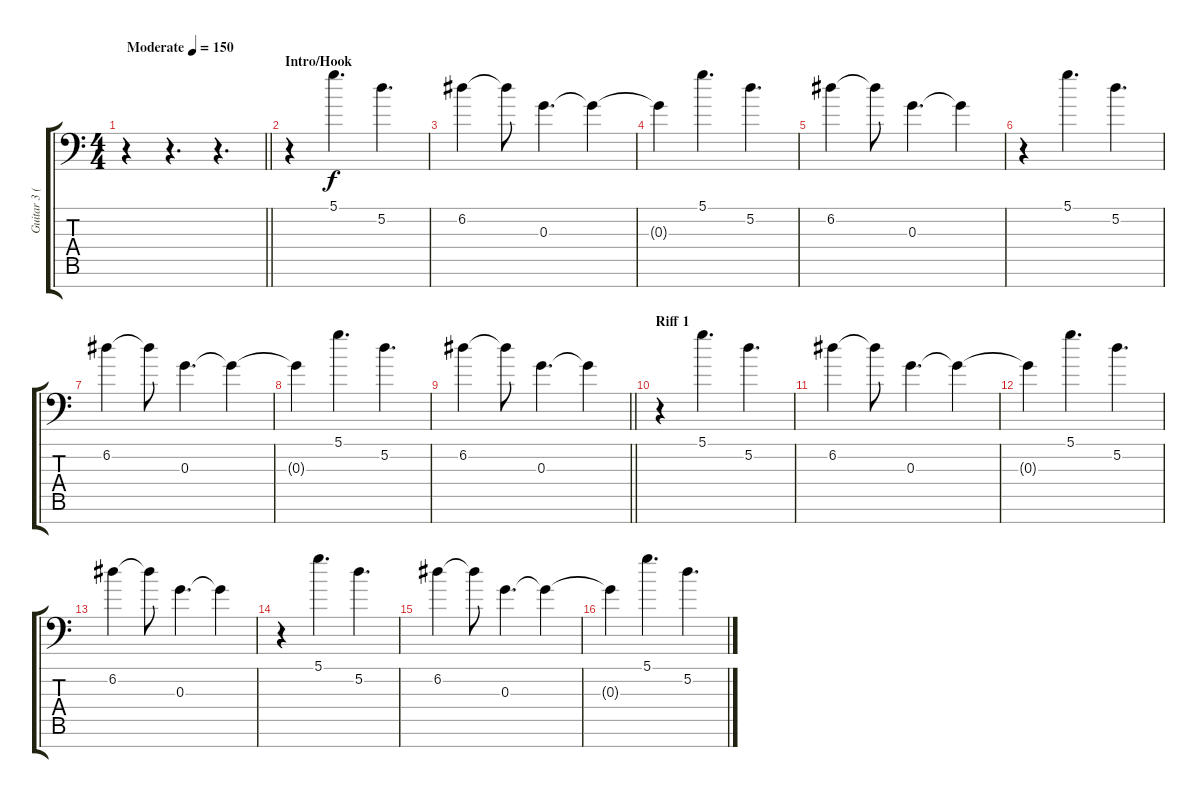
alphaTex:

\track ("Guitar 3 (Delay)" "Guitar 3 (") {instrument distortionguitar}
\staff {score tabs}
\tuning (D4 A3 G3 C3 G2 D2 G1) {hide}
\ts (4 4)
\tempo (150 "Moderate")
\clef f4
\barLineRight lightlight
\ks c
r.4{dy f instrument distortionguitar} r.4{d} r.4{d} |
\section ("" "Intro/Hook")
r.4 5.1.4{d} 5.2.4{d} |
6.2.4 6.2{t}.8 0.3.4{d} 0.3{t}.4 |
0.3{t}.4 5.1.4{d} 5.2.4{d} |
6.2.4 6.2{t}.8 0.3.4{d} 0.3{t}.4 |
r.4 5.1.4{d} 5.2.4{d} |
6.2.4 6.2{t}.8 0.3.4{d} 0.3{t}.4 |
0.3{t}.4 5.1.4{d} 5.2.4{d} |
\barLineRight lightlight
6.2.4 6.2{t}.8 0.3.4{d} 0.3{t}.4 |
\section ("" "Riff 1")
r.4 5.1.4{d} 5.2.4{d} |
6.2.4 6.2{t}.8 0.3.4{d} 0.3{t}.4 |
0.3{t}.4 5.1.4{d} 5.2.4{d} |
6.2.4 6.2{t}.8 0.3.4{d} 0.3{t}.4 |
r.4 5.1.4{d} 5.2.4{d} |
6.2.4 6.2{t}.8 0.3.4{d} 0.3{t}.4 |
0.3{t}.4 5.1.4{d} 5.2.4{d}
